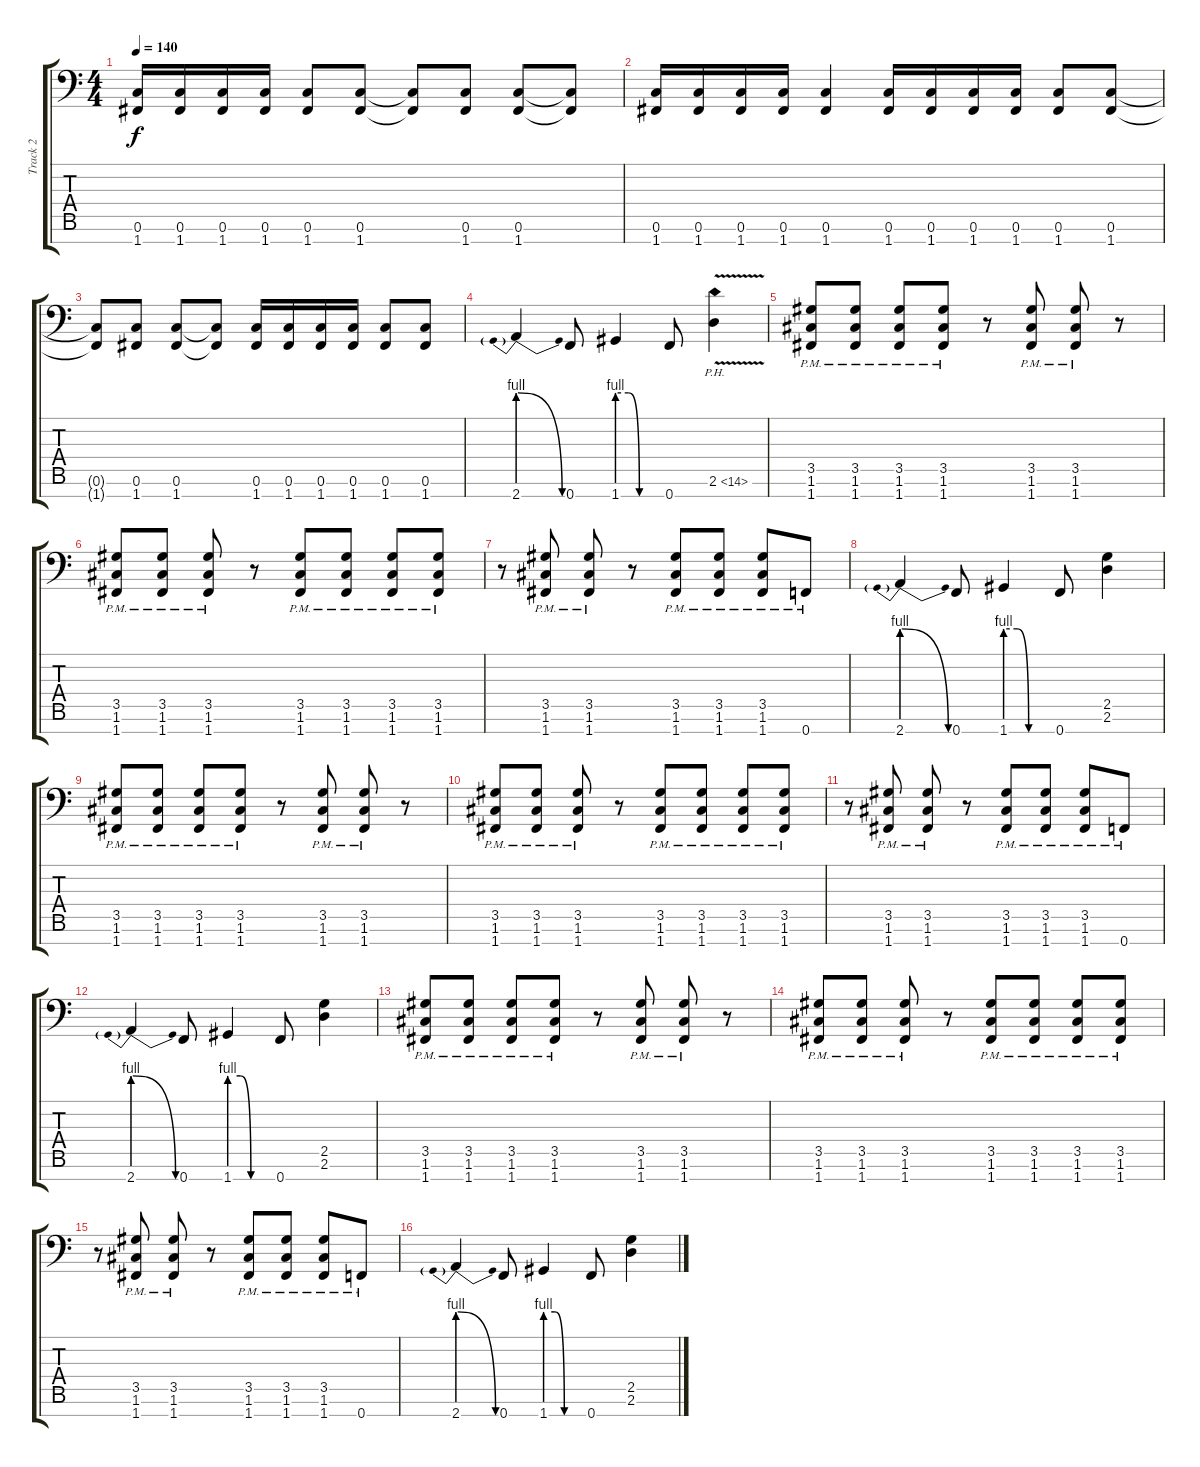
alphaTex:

\track ("Track 2" "Track 2") {instrument overdrivenguitar}
\staff {score tabs}
\tuning (C4 G3 Eb3 Bb2 F2 C2 F1) {hide}
\ts (4 4)
\tempo 140
\clef f4
\ks c
(0.6 1.7).16{dy f} (0.6 1.7).16 (0.6 1.7).16 (0.6 1.7).16 (0.6 1.7).8 (0.6 1.7).8 (0.6{t} 1.7{t}).8 (0.6 1.7).8 (0.6 1.7).8 (0.6{t} 1.7{t}).8 |
(0.6 1.7).16 (0.6 1.7).16 (0.6 1.7).16 (0.6 1.7).16 (0.6 1.7).4 (0.6 1.7).16 (0.6 1.7).16 (0.6 1.7).16 (0.6 1.7).16 (0.6 1.7).8 (0.6 1.7).8 |
(0.6{t} 1.7{t}).8 (0.6 1.7).8 (0.6 1.7).8 (0.6{t} 1.7{t}).8 (0.6 1.7).16 (0.6 1.7).16 (0.6 1.7).16 (0.6 1.7).16 (0.6 1.7).8 (0.6 1.7).8 |
2.7{be (prebendrelease 0 4 60 0)}.4 0.7.8 1.7{be (custom 0 4 15 4 30 0 60 0)}.4 0.7.8 2.6{ph 12 v}.4 |
(3.5{pm} 1.6{pm} 1.7{pm}).8 (3.5{pm} 1.6{pm} 1.7{pm}).8 (3.5{pm} 1.6{pm} 1.7{pm}).8 (3.5{pm} 1.6{pm} 1.7{pm}).8 r.8 (3.5{pm} 1.6{pm} 1.7{pm}).8 (3.5{pm} 1.6{pm} 1.7{pm}).8 r.8 |
(3.5{pm} 1.6{pm} 1.7{pm}).8 (3.5{pm} 1.6{pm} 1.7{pm}).8 (3.5{pm} 1.6{pm} 1.7{pm}).8 r.8 (3.5{pm} 1.6{pm} 1.7{pm}).8 (3.5{pm} 1.6{pm} 1.7{pm}).8 (3.5{pm} 1.6{pm} 1.7{pm}).8 (3.5{pm} 1.6{pm} 1.7{pm}).8 |
r.8 (3.5{pm} 1.6{pm} 1.7{pm}).8 (3.5{pm} 1.6{pm} 1.7{pm}).8 r.8 (3.5{pm} 1.6{pm} 1.7{pm}).8 (3.5{pm} 1.6{pm} 1.7{pm}).8 (3.5{pm} 1.6{pm} 1.7{pm}).8 0.7{pm}.8 |
2.7{be (prebendrelease 0 4 60 0)}.4 0.7.8 1.7{be (custom 0 4 15 4 30 0 60 0)}.4 0.7.8 (2.5 2.6).4 |
(3.5{pm} 1.6{pm} 1.7{pm}).8 (3.5{pm} 1.6{pm} 1.7{pm}).8 (3.5{pm} 1.6{pm} 1.7{pm}).8 (3.5{pm} 1.6{pm} 1.7{pm}).8 r.8 (3.5{pm} 1.6{pm} 1.7{pm}).8 (3.5{pm} 1.6{pm} 1.7{pm}).8 r.8 |
(3.5{pm} 1.6{pm} 1.7{pm}).8 (3.5{pm} 1.6{pm} 1.7{pm}).8 (3.5{pm} 1.6{pm} 1.7{pm}).8 r.8 (3.5{pm} 1.6{pm} 1.7{pm}).8 (3.5{pm} 1.6{pm} 1.7{pm}).8 (3.5{pm} 1.6{pm} 1.7{pm}).8 (3.5{pm} 1.6{pm} 1.7{pm}).8 |
r.8 (3.5{pm} 1.6{pm} 1.7{pm}).8 (3.5{pm} 1.6{pm} 1.7{pm}).8 r.8 (3.5{pm} 1.6{pm} 1.7{pm}).8 (3.5{pm} 1.6{pm} 1.7{pm}).8 (3.5{pm} 1.6{pm} 1.7{pm}).8 0.7{pm}.8 |
2.7{be (prebendrelease 0 4 60 0)}.4 0.7.8 1.7{be (custom 0 4 15 4 30 0 60 0)}.4 0.7.8 (2.5 2.6).4 |
(3.5{pm} 1.6{pm} 1.7{pm}).8 (3.5{pm} 1.6{pm} 1.7{pm}).8 (3.5{pm} 1.6{pm} 1.7{pm}).8 (3.5{pm} 1.6{pm} 1.7{pm}).8 r.8 (3.5{pm} 1.6{pm} 1.7{pm}).8 (3.5{pm} 1.6{pm} 1.7{pm}).8 r.8 |
(3.5{pm} 1.6{pm} 1.7{pm}).8 (3.5{pm} 1.6{pm} 1.7{pm}).8 (3.5{pm} 1.6{pm} 1.7{pm}).8 r.8 (3.5{pm} 1.6{pm} 1.7{pm}).8 (3.5{pm} 1.6{pm} 1.7{pm}).8 (3.5{pm} 1.6{pm} 1.7{pm}).8 (3.5{pm} 1.6{pm} 1.7{pm}).8 |
r.8 (3.5{pm} 1.6{pm} 1.7{pm}).8 (3.5{pm} 1.6{pm} 1.7{pm}).8 r.8 (3.5{pm} 1.6{pm} 1.7{pm}).8 (3.5{pm} 1.6{pm} 1.7{pm}).8 (3.5{pm} 1.6{pm} 1.7{pm}).8 0.7{pm}.8 |
2.7{be (prebendrelease 0 4 60 0)}.4 0.7.8 1.7{be (custom 0 4 15 4 30 0 60 0)}.4 0.7.8 (2.5 2.6).4
